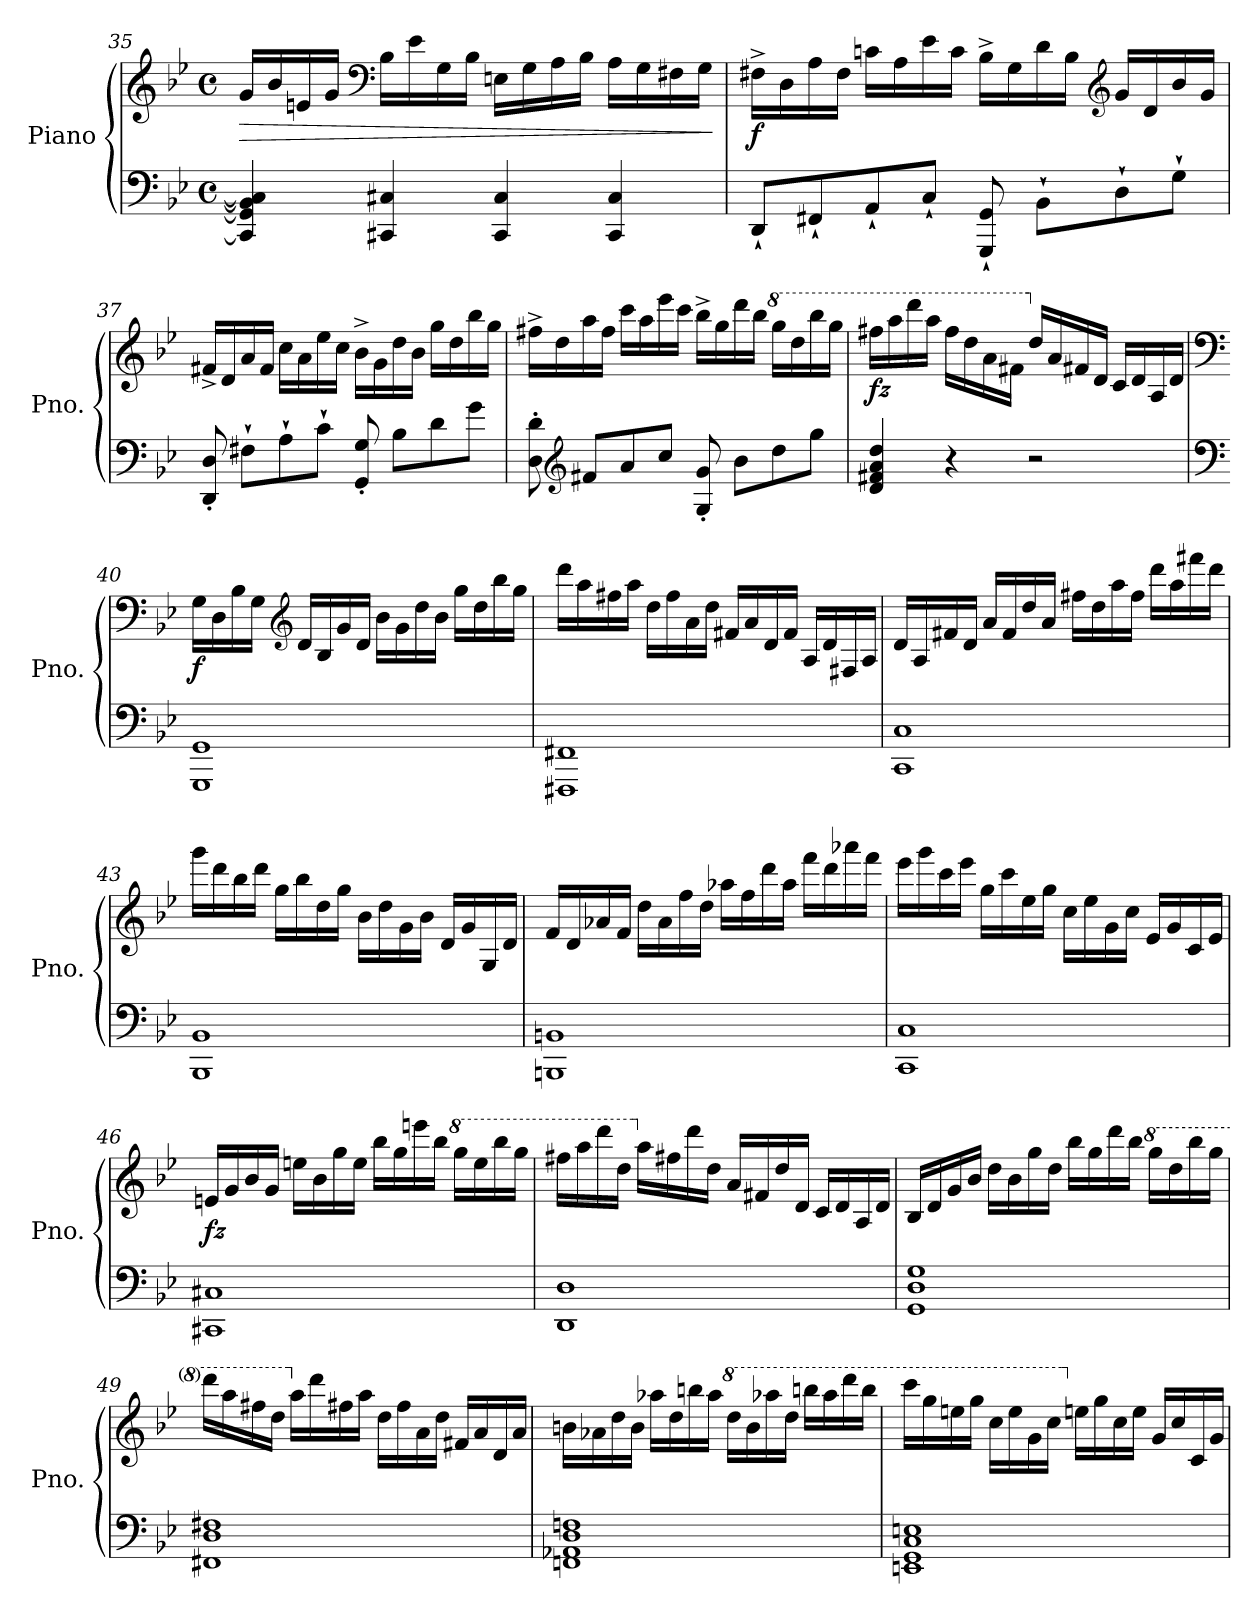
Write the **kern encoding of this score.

**kern	**kern	**dynam
*part1	*part1	*part1
*staff2	*staff1	*staff1/2
*I"Piano	*	*
*I'Pno.	*	*
*clefF4	*clefG2	*
*k[b-e-]	*k[b-e-]	*
*M4/4	*M4/4	*
*met(c)	*met(c)	*
=35	=35	=35
!	!	!LO:HP:b
4CC#/] 4GG/] 4BB-/] 4C#/]	16g/LL	>
.	16b-/	.
.	16en/	.
.	16g/JJ	.
*	*clefF4	*
4CC#X/ 4C#X/	16B-\LL	.
.	16e\	.
.	16G\	.
.	16B-\JJ	.
4CC#/ 4C#/	16En\LL	.
.	16G\	.
.	16A\	.
.	16B-\JJ	.
4CC#/ 4C#/	16A\LL	.
.	16G\	.
.	16F#X\	.
.	16G\JJ	.
.	.	]
=36	=36	=36
!	!	!LO:DY:b
8DD`/L	16F#X^\LL	f
.	16D\	.
8FF#X`/	16A\	.
.	16F#\JJ	.
8AA`/	16cn\LL	.
.	16A\	.
8C`/J	16e-\	.
.	16c\JJ	.
8GGG/` 8GG/`	16B-^\LL	.
.	16G\	.
8BB-`\L	16d\	.
.	16B-\JJ	.
*	*clefG2	*
8D`\	16g/LL	.
.	16d/	.
8G`\J	16b-/	.
.	16g/JJ	.
!!LO:LB:g=z
=37	=37	=37
8DD/' 8D/'	16f#X^/LL	.
.	16d/	.
8F#X`\L	16a/	.
.	16f#/JJ	.
8A`\	16cc\LL	.
.	16a\	.
8c`\J	16ee-\	.
.	16cc\JJ	.
8GG/' 8G/'	16b-^\LL	.
.	16g\	.
8B-\L	16dd\	.
.	16b-\JJ	.
8d\	16gg\LL	.
.	16dd\	.
8g\J	16bb-\	.
.	16gg\JJ	.
=38	=38	=38
8D\' 8d\'	16ff#X^\LL	.
.	16dd\	.
*clefG2	*	*
8f#X/L	16aa\	.
.	16ff#\JJ	.
8a/	16ccc\LL	.
.	16aa\	.
8cc/J	16eee-\	.
.	16ccc\JJ	.
8G/' 8g/'	16bb-^\LL	.
.	16gg\	.
8b-\L	16ddd\	.
.	16bb-\JJ	.
*	*8va	*
8dd\	16ggg\LL	.
.	16ddd\	.
8gg\J	16bbb-\	.
.	16ggg\JJ	.
=39	=39	=39
!	!	!LO:DY:b
4d/ 4f#X/ 4a/ 4dd/	16fff#X\LL	fz
.	16aaa\	.
.	16dddd\	.
.	16aaa\JJ	.
4r	16fff#\LL	.
.	16ddd\	.
.	16aa\	.
.	16ff#X\JJ	.
*	*X8va	*
2r	16dd/LL	.
.	16a/	.
.	16f#X/	.
.	16d/JJ	.
.	16c/LL	.
.	16d/	.
.	16A/	.
.	16d/JJ	.
!!LO:LB:g=z
=40	=40	=40
*clefF4	*clefF4	*
!	!	!LO:DY:b
1GGG 1GG	16G\LL	f
.	16D\	.
.	16B-\	.
.	16G\JJ	.
*	*clefG2	*
.	16d/LL	.
.	16B-/	.
.	16g/	.
.	16d/JJ	.
.	16b-\LL	.
.	16g\	.
.	16dd\	.
.	16b-\JJ	.
.	16gg\LL	.
.	16dd\	.
.	16bb-\	.
.	16gg\JJ	.
=41	=41	=41
1FFF#X 1FF#X	16ddd\LL	.
.	16aa\	.
.	16ff#X\	.
.	16aa\JJ	.
.	16dd\LL	.
.	16ff#\	.
.	16a\	.
.	16dd\JJ	.
.	16f#X/LL	.
.	16a/	.
.	16d/	.
.	16f#/JJ	.
.	16A/LL	.
.	16d/	.
.	16F#X/	.
.	16A/JJ	.
=42	=42	=42
1CC 1C	16d/LL	.
.	16A/	.
.	16f#X/	.
.	16d/JJ	.
.	16a/LL	.
.	16f#/	.
.	16dd/	.
.	16a/JJ	.
.	16ff#X\LL	.
.	16dd\	.
.	16aa\	.
.	16ff#\JJ	.
.	16ddd\LL	.
.	16aa\	.
.	16fff#X\	.
.	16ddd\JJ	.
!!LO:LB:g=z
=43	=43	=43
1BBB- 1BB-	16ggg\LL	.
.	16ddd\	.
.	16bb-\	.
.	16ddd\JJ	.
.	16gg\LL	.
.	16bb-\	.
.	16dd\	.
.	16gg\JJ	.
.	16b-\LL	.
.	16dd\	.
.	16g\	.
.	16b-\JJ	.
.	16d/LL	.
.	16g/	.
.	16G/	.
.	16d/JJ	.
=44	=44	=44
1BBBn 1BBn	16f/LL	.
.	16d/	.
.	16a-X/	.
.	16f/JJ	.
.	16dd\LL	.
.	16a-\	.
.	16ff\	.
.	16dd\JJ	.
.	16aa-X\LL	.
.	16ff\	.
.	16ddd\	.
.	16aa-\JJ	.
.	16fff\LL	.
.	16ddd\	.
.	16aaa-X\	.
.	16fff\JJ	.
=45	=45	=45
1CC 1C	16eee-\LL	.
.	16ggg\	.
.	16ccc\	.
.	16eee-\JJ	.
.	16gg\LL	.
.	16ccc\	.
.	16ee-\	.
.	16gg\JJ	.
.	16cc\LL	.
.	16ee-\	.
.	16g\	.
.	16cc\JJ	.
.	16e-/LL	.
.	16g/	.
.	16c/	.
.	16e-/JJ	.
!!LO:PB:g=z
=46	=46	=46
!	!	!LO:DY:b
1CC#X 1C#X	16en/LL	fz
.	16g/	.
.	16b-/	.
.	16g/JJ	.
.	16een\LL	.
.	16b-\	.
.	16gg\	.
.	16ee\JJ	.
.	16bb-\LL	.
.	16gg\	.
.	16eeen\	.
.	16bb-\JJ	.
*	*8va	*
.	16ggg\LL	.
.	16eee\	.
.	16bbb-\	.
.	16ggg\JJ	.
=47	=47	=47
1DD 1D	16fff#X\LL	.
.	16aaa\	.
.	16dddd\	.
.	16ddd\JJ	.
*	*X8va	*
.	16aa\LL	.
.	16ff#X\	.
.	16ddd\	.
.	16dd\JJ	.
.	16a/LL	.
.	16f#X/	.
.	16dd/	.
.	16d/JJ	.
.	16c/LL	.
.	16d/	.
.	16A/	.
.	16d/JJ	.
=48	=48	=48
1GG 1D 1G	16B-/LL	.
.	16d/	.
.	16g/	.
.	16b-/JJ	.
.	16dd\LL	.
.	16b-\	.
.	16gg\	.
.	16dd\JJ	.
.	16bb-\LL	.
.	16gg\	.
.	16ddd\	.
.	16bb-\JJ	.
*	*8va	*
.	16ggg\LL	.
.	16ddd\	.
.	16bbb-\	.
.	16ggg\JJ	.
!!LO:LB:g=z
=49	=49	=49
1FF#X 1D 1F#X	16dddd\LL	.
.	16aaa\	.
.	16fff#X\	.
.	16ddd\JJ	.
*	*X8va	*
.	16aa\LL	.
.	16ddd\	.
.	16ff#X\	.
.	16aa\JJ	.
.	16dd\LL	.
.	16ff#\	.
.	16a\	.
.	16dd\JJ	.
.	16f#X/LL	.
.	16a/	.
.	16d/	.
.	16a/JJ	.
=50	=50	=50
1FFn 1AA-X 1D 1Fn	16bn\LL	.
.	16a-X\	.
.	16dd\	.
.	16b\JJ	.
.	16aa-X\LL	.
.	16dd\	.
.	16bbn\	.
.	16aa-\JJ	.
*	*8va	*
!	!	!LO:DY:b
!	!	!LO:DY:n=1:b
.	16ddd\LL	other-dynamics f
.	16bb\	.
.	16aaa-X\	.
.	16ddd\JJ	.
.	16bbbn\LL	.
.	16aaa-\	.
.	16dddd\	.
.	16bbb\JJ	.
=51	=51	=51
1EEn 1GG 1C 1En	16cccc\LL	.
.	16ggg\	.
.	16eeen\	.
.	16ggg\JJ	.
.	16ccc\LL	.
.	16eee\	.
.	16gg\	.
.	16ccc\JJ	.
*	*X8va	*
.	16een\LL	.
.	16gg\	.
.	16cc\	.
.	16ee\JJ	.
.	16g/LL	.
.	16cc/	.
.	16c/	.
.	16g/JJ	.
=	=	=
*-	*-	*-
